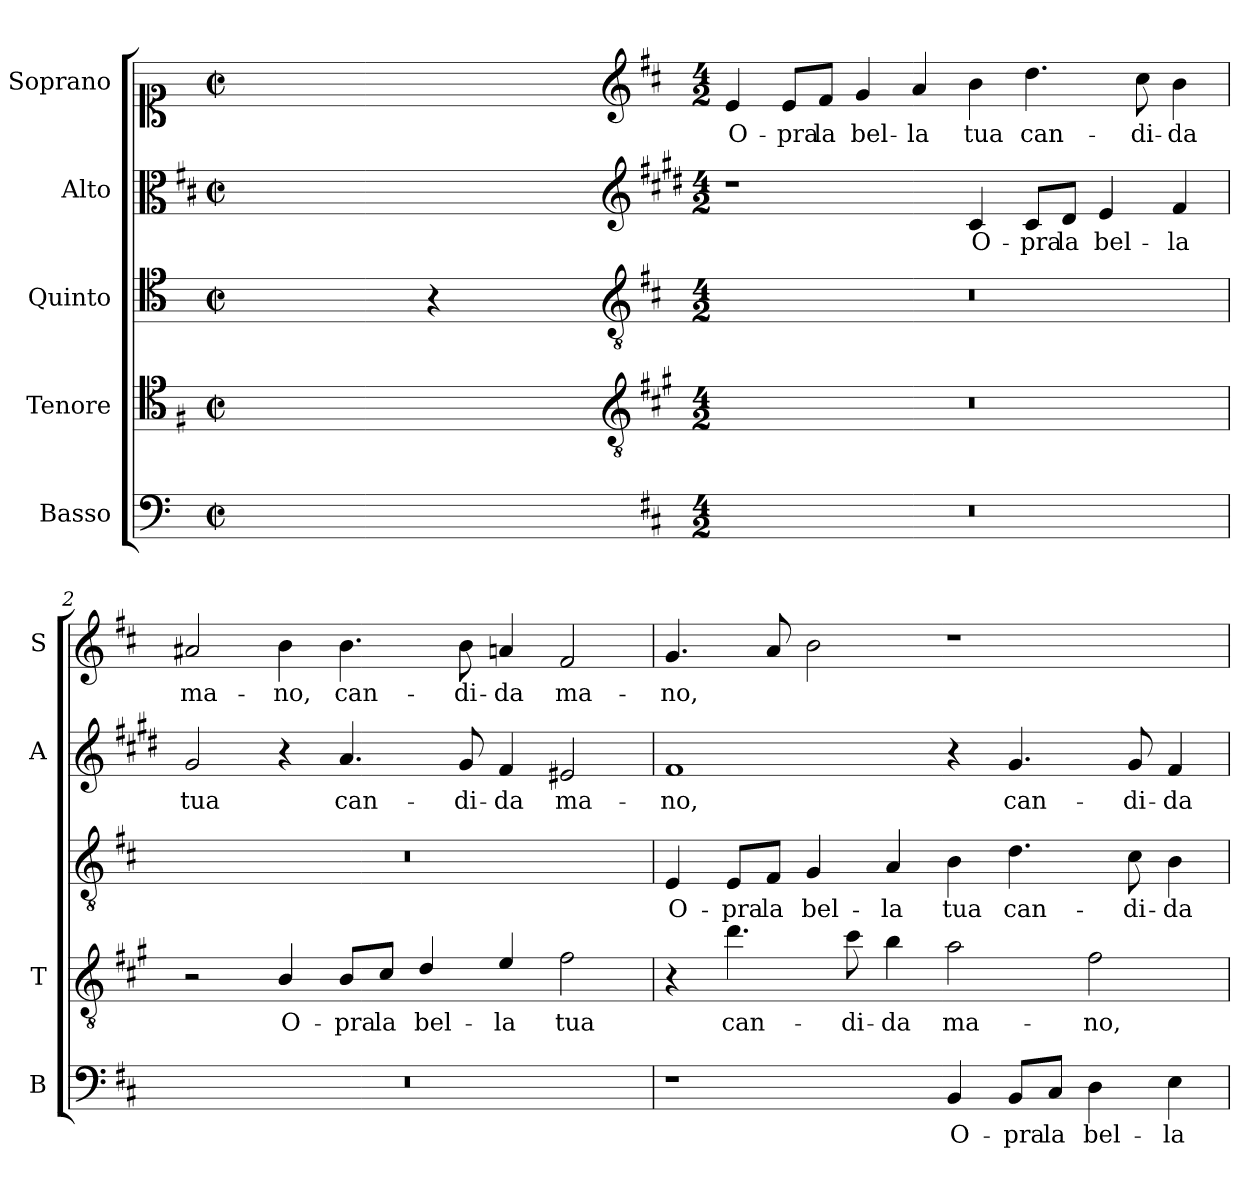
**kern	**text	**kern	**text	**kern	**text	**kern	**text	**kern	**text
*part5	*part5	*part4	*part4	*part3	*part3	*part2	*part2	*part1	*part1
*staff5	*staff5	*staff4	*staff4	*staff3	*staff3	*staff2	*staff2	*staff1	*staff1
*I"Basso	*	*I"Tenore	*	*I"Quinto	*	*I"Alto	*	*I"Soprano	*
*I'B	*	*I'T	*	*	*	*I'A	*	*I'S	*
*clefF4	*	*clefC4	*	*clefC4	*	*clefC3	*	*clefC1	*
*	*	*ITrd4c7	*	*	*	*ITrd1c2	*	*	*
*k[]	*	*k[]	*	*k[]	*	*k[]	*	*k[]	*
*C:	*	*C:	*	*C:	*	*C:	*	*C:	*
*M2/2	*	*M2/2	*	*M2/2	*	*M2/2	*	*M2/2	*
*met(c|)	*	*met(c|)	*	*met(c|)	*	*met(c|)	*	*met(c|)	*
=	=	=	=	=	=	=	=	=	=
1ryy	.	1ryy	.	1ryy	.	1ryy	.	1ryy	.
=1X-	=1X-	=1X-	=1X-	=1X-	=1X-	=1X-	=1X-	=1X-	=1X-
4ryy	.	4ryy	.	4ryy	.	4ryy	.	4ryy	.
4ryy	.	4ryy	.	4r	.	4ryy	.	4ryy	.
4ryy	.	4ryy	.	4ryy	.	4ryy	.	4ryy	.
4ryy	.	4ryy	.	4ryy	.	4ryy	.	4ryy	.
=1-	=1-	=1-	=1-	=1-	=1-	=1-	=1-	=1-	=1-
*	*	*clefGv2	*	*clefGv2	*	*clefG2	*	*clefG2	*
*k[f#c#]	*	*k[f#c#]	*	*k[f#c#]	*	*k[f#c#]	*	*k[f#c#]	*
*D:	*	*D:	*	*D:	*	*D:	*	*D:	*
*M4/2	*	*M4/2	*	*M4/2	*	*M4/2	*	*M4/2	*
!	!	!	!	!	!	!	!	!	!LO:LY:b
0r	.	0r	.	0r	.	1r	.	4e/	O-
!	!	!	!	!	!	!	!	!	!LO:LY:b
.	.	.	.	.	.	.	.	8e/L	-pra
!	!	!	!	!	!	!	!	!	!LO:LY:b
.	.	.	.	.	.	.	.	8f#/J	la
!	!	!	!	!	!	!	!	!	!LO:LY:b
.	.	.	.	.	.	.	.	4g/	bel-
!	!	!	!	!	!	!	!	!	!LO:LY:b
.	.	.	.	.	.	.	.	4a/	-la
!	!	!	!	!	!	!	!LO:LY:b	!	!LO:LY:b
.	.	.	.	.	.	4B/	O-	4b\	tua
!	!	!	!	!	!	!	!LO:LY:b	!	!LO:LY:b
.	.	.	.	.	.	8B/L	-pra	4.dd\	can-
!	!	!	!	!	!	!	!LO:LY:b	!	!
.	.	.	.	.	.	8c#/J	la	.	.
!	!	!	!	!	!	!	!LO:LY:b	!	!
.	.	.	.	.	.	4d/	bel-	.	.
!	!	!	!	!	!	!	!	!	!LO:LY:b
.	.	.	.	.	.	.	.	8cc#\	-di-
!	!	!	!	!	!	!	!LO:LY:b	!	!LO:LY:b
.	.	.	.	.	.	4e/	-la	4b\	-da
=2	=2	=2	=2	=2	=2	=2	=2	=2	=2
!	!	!	!	!	!	!	!LO:LY:b	!	!LO:LY:b
0r	.	2r	.	0r	.	2f#/	tua	2a#X/	ma-
!	!	!	!LO:LY:b	!	!	!	!	!	!LO:LY:b
.	.	4E/	O-	.	.	4r	.	4b\	-no,
!	!	!	!LO:LY:b	!	!	!	!LO:LY:b	!	!LO:LY:b
.	.	8E/L	-pra	.	.	4.g/	can-	4.b\	can-
!	!	!	!LO:LY:b	!	!	!	!	!	!
.	.	8F#/J	la	.	.	.	.	.	.
!	!	!	!LO:LY:b	!	!	!	!	!	!
.	.	4G/	bel-	.	.	.	.	.	.
!	!	!	!	!	!	!	!LO:LY:b	!	!LO:LY:b
.	.	.	.	.	.	8f#/	-di-	8b\	-di-
!	!	!	!LO:LY:b	!	!	!	!LO:LY:b	!	!LO:LY:b
.	.	4A/	-la	.	.	4e/	-da	4an/	-da
!	!	!	!LO:LY:b	!	!	!	!LO:LY:b	!	!LO:LY:b
.	.	2B\	tua	.	.	2d#X/	ma-	2f#/	ma-
=3	=3	=3	=3	=3	=3	=3	=3	=3	=3
!	!	!	!	!	!LO:LY:b	!	!LO:LY:b	!	!LO:LY:b
1r	.	4r	.	4E/	O-	1e	-no,	4.g/	-no,
!	!	!	!LO:LY:b	!	!LO:LY:b	!	!	!	!
.	.	4.g\	can-	8E/L	-pra	.	.	.	.
!	!	!	!	!	!LO:LY:b	!	!	!	!
.	.	.	.	8F#/J	la	.	.	8a/	.
!	!	!	!	!	!LO:LY:b	!	!	!	!
.	.	.	.	4G/	bel-	.	.	2b\	.
!	!	!	!LO:LY:b	!	!	!	!	!	!
.	.	8f#\	-di-	.	.	.	.	.	.
!	!	!	!LO:LY:b	!	!LO:LY:b	!	!	!	!
.	.	4e\	-da	4A/	-la	.	.	.	.
!	!LO:LY:b	!	!LO:LY:b	!	!LO:LY:b	!	!	!	!
4BB/	O-	2d\	ma-	4B\	tua	4r	.	1r	.
!	!LO:LY:b	!	!	!	!LO:LY:b	!	!LO:LY:b	!	!
8BB/L	-pra	.	.	4.d\	can-	4.f#/	can-	.	.
!	!LO:LY:b	!	!	!	!	!	!	!	!
8C#/J	la	.	.	.	.	.	.	.	.
!	!LO:LY:b	!	!LO:LY:b	!	!	!	!	!	!
4D\	bel-	2B\	-no,	.	.	.	.	.	.
!	!	!	!	!	!LO:LY:b	!	!LO:LY:b	!	!
.	.	.	.	8c#\	-di-	8f#/	-di-	.	.
!	!LO:LY:b	!	!	!	!LO:LY:b	!	!LO:LY:b	!	!
4E\	-la	.	.	4B\	-da	4e/	-da	.	.
=	=	=	=	=	=	=	=	=	=
*-	*-	*-	*-	*-	*-	*-	*-	*-	*-
